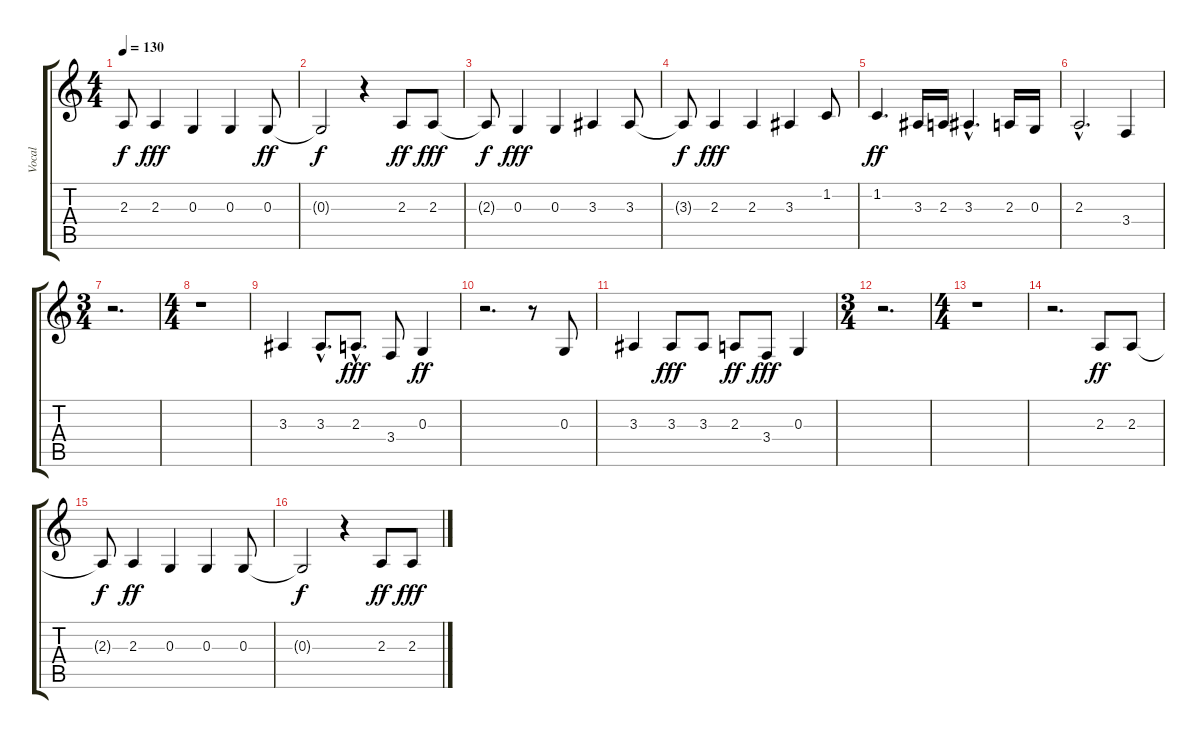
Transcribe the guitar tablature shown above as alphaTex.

\track ("Vocal" "Vocal") {instrument lead6voice}
\staff {score tabs}
\tuning (E4 B3 G3 D3 A2 E2) {hide}
\ts (4 4)
\tempo 130
\clef g2
\ks c
2.3{t}.8{dy f} 2.3.4{dy fff} 0.3.4 0.3.4 0.3.8{dy ff} |
0.3{t}.2{dy f} r.4 2.3.8{dy ff} 2.3.8{dy fff} |
2.3{t}.8{dy f} 0.3.4{dy fff} 0.3.4 3.3.4 3.3.8 |
3.3{t}.8{dy f} 2.3.4{dy fff} 2.3.4 3.3.4 1.2.8 |
1.2.4{d dy ff} 3.3.16 2.3.16 3.3{hac}.4{d} 2.3.16 0.3.16 |
2.3{hac}.2{d} 3.4.4 |
\ts (3 4)
r.2{d} |
\ts (4 4)
r.1 |
3.3.4 3.3{hac}.8{d} 2.3{hac}.8{d dy fff} 3.4.8 0.3.4{dy ff} |
r.2{d} r.8 0.3.8 |
3.3.4 3.3.8{dy fff} 3.3.8 2.3.8{dy ff} 3.4.8{dy fff} 0.3.4 |
\ts (3 4)
r.2{d} |
\ts (4 4)
r.1 |
r.2{d} 2.3.8{dy ff} 2.3.8 |
2.3{t}.8{dy f} 2.3.4{dy ff} 0.3.4 0.3.4 0.3.8 |
0.3{t}.2{dy f} r.4 2.3.8{dy ff} 2.3.8{dy fff}
